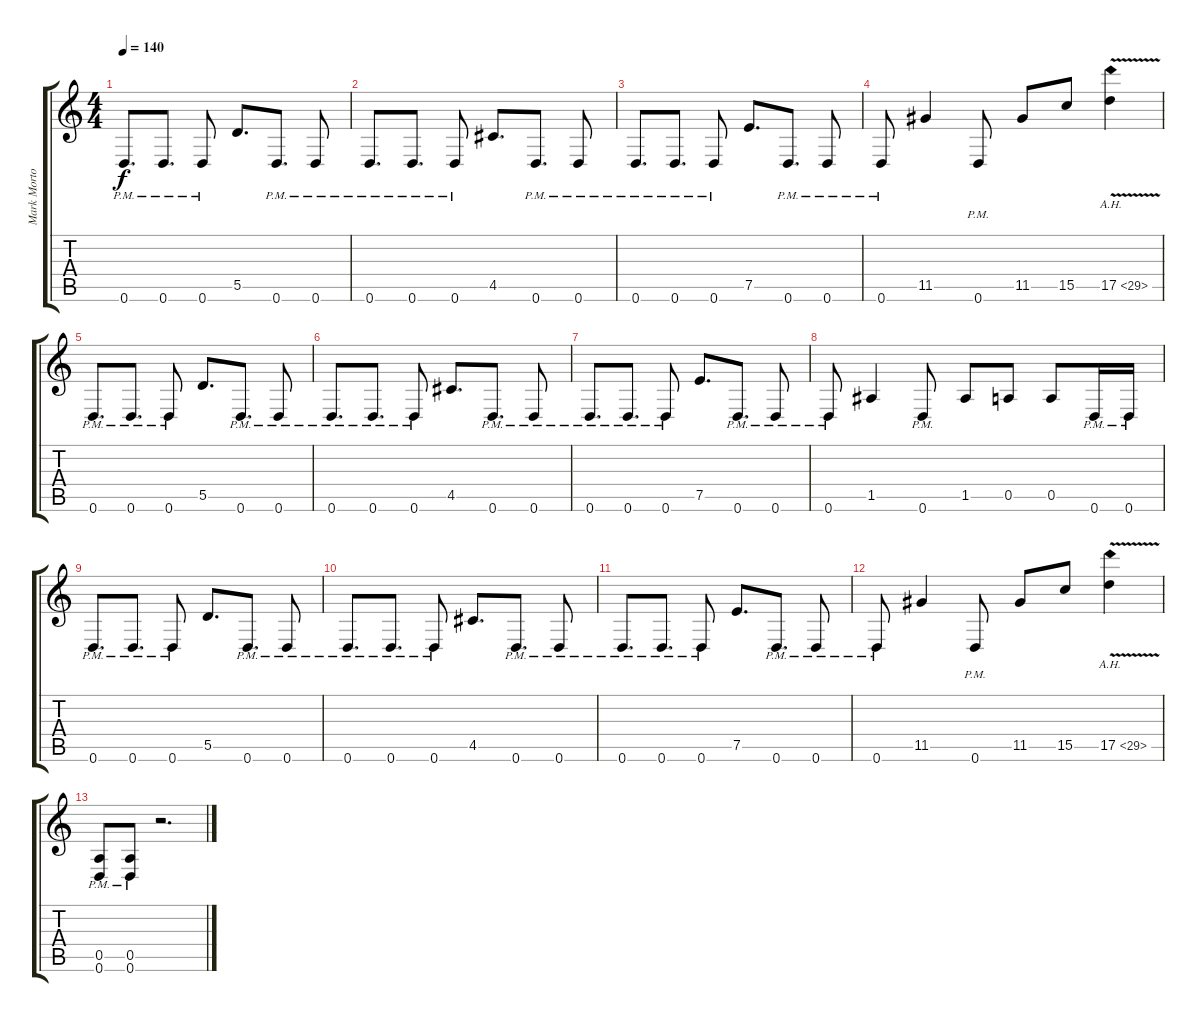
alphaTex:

\track ("Mark Morton - Rhythm" "Mark Morto") {instrument distortionguitar}
\staff {score tabs}
\tuning (E4 B3 G3 D3 A2 D2) {hide}
\ts (4 4)
\tempo 140
\clef g2
\ks c
0.6{pm}.8{d dy f} 0.6{pm}.8{d} 0.6{pm}.8 5.5.8{d} 0.6{pm}.8{d} 0.6{pm}.8 |
0.6{pm}.8{d} 0.6{pm}.8{d} 0.6{pm}.8 4.5.8{d} 0.6{pm}.8{d} 0.6{pm}.8 |
0.6{pm}.8{d} 0.6{pm}.8{d} 0.6{pm}.8 7.5.8{d} 0.6{pm}.8{d} 0.6{pm}.8 |
0.6{pm}.8 11.5.4 0.6{pm}.8 11.5.8 15.5.8 17.5{ah 12 v}.4 |
0.6{pm}.8{d} 0.6{pm}.8{d} 0.6{pm}.8 5.5.8{d} 0.6{pm}.8{d} 0.6{pm}.8 |
0.6{pm}.8{d} 0.6{pm}.8{d} 0.6{pm}.8 4.5.8{d} 0.6{pm}.8{d} 0.6{pm}.8 |
0.6{pm}.8{d} 0.6{pm}.8{d} 0.6{pm}.8 7.5.8{d} 0.6{pm}.8{d} 0.6{pm}.8 |
0.6{pm}.8 1.5.4 0.6{pm}.8 1.5.8 0.5.8 0.5.8 0.6{pm}.16 0.6{pm}.16 |
0.6{pm}.8{d} 0.6{pm}.8{d} 0.6{pm}.8 5.5.8{d} 0.6{pm}.8{d} 0.6{pm}.8 |
0.6{pm}.8{d} 0.6{pm}.8{d} 0.6{pm}.8 4.5.8{d} 0.6{pm}.8{d} 0.6{pm}.8 |
0.6{pm}.8{d} 0.6{pm}.8{d} 0.6{pm}.8 7.5.8{d} 0.6{pm}.8{d} 0.6{pm}.8 |
0.6{pm}.8 11.5.4 0.6{pm}.8 11.5.8 15.5.8 17.5{ah 12 v}.4 |
(0.5{pm} 0.6{pm}).8 (0.5{pm} 0.6{pm}).8 r.2{d}
